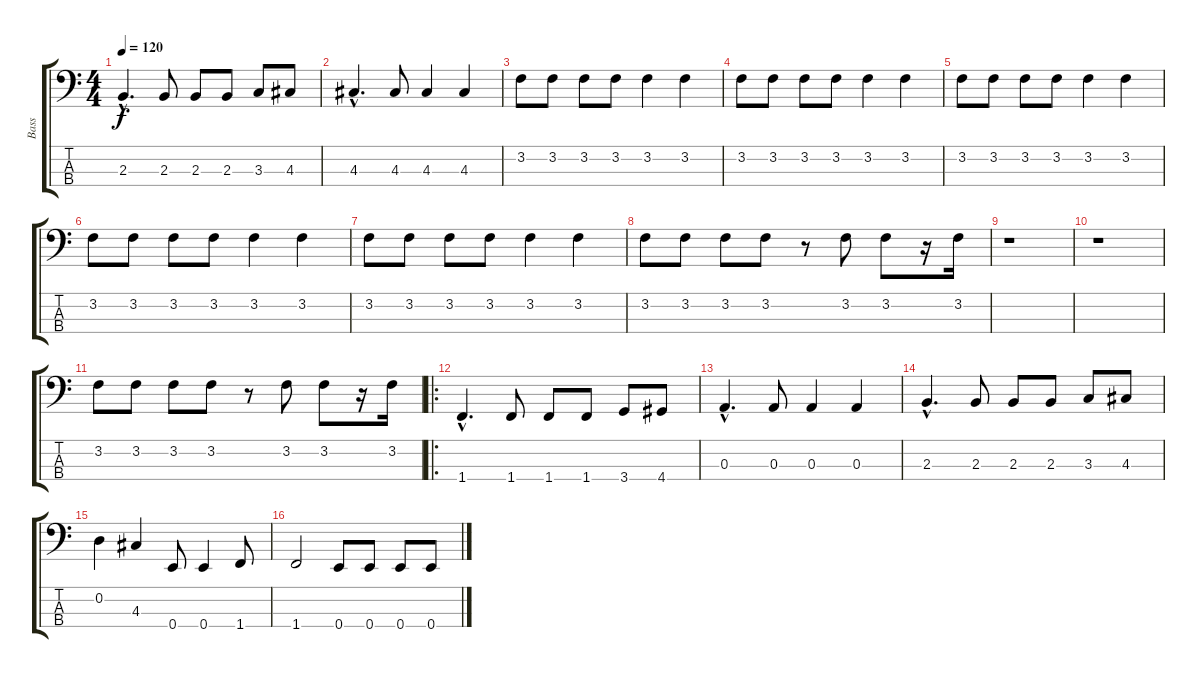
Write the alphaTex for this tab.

\track ("Bass" "Bass") {instrument electricbasspick}
\staff {score tabs}
\tuning (G2 D2 A1 E1) {hide}
\ts (4 4)
\tempo 120
\clef f4
\ks c
2.3{hac}.4{d dy f} 2.3.8 2.3.8 2.3.8 3.3.8 4.3.8 |
4.3{hac}.4{d} 4.3.8 4.3.4 4.3.4 |
3.2.8 3.2.8 3.2.8 3.2.8 3.2.4 3.2.4 |
3.2.8 3.2.8 3.2.8 3.2.8 3.2.4 3.2.4 |
3.2.8 3.2.8 3.2.8 3.2.8 3.2.4 3.2.4 |
3.2.8 3.2.8 3.2.8 3.2.8 3.2.4 3.2.4 |
3.2.8 3.2.8 3.2.8 3.2.8 3.2.4 3.2.4 |
3.2.8 3.2.8 3.2.8 3.2.8 r.8 3.2.8 3.2.8 r.16 3.2.16 |
r.1 |
r.1 |
3.2.8 3.2.8 3.2.8 3.2.8 r.8 3.2.8 3.2.8 r.16 3.2.16 |
\ro
1.4{hac}.4{d} 1.4.8 1.4.8 1.4.8 3.4.8 4.4.8 |
0.3{hac}.4{d} 0.3.8 0.3.4 0.3.4 |
2.3{hac}.4{d} 2.3.8 2.3.8 2.3.8 3.3.8 4.3.8 |
0.2.4 4.3.4 0.4.8 0.4.4 1.4.8 |
1.4.2 0.4.8 0.4.8 0.4.8 0.4.8
